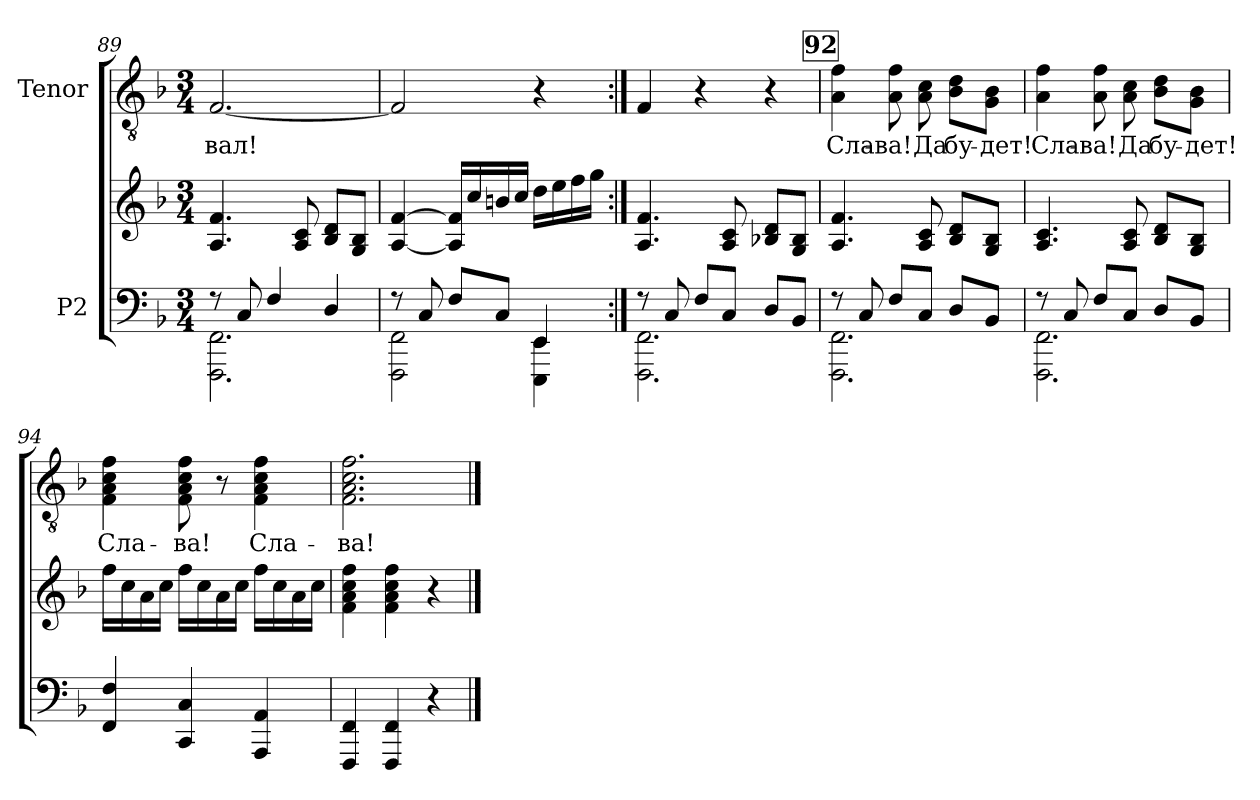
**kern	**kern	**kern	**text
*part2	*part2	*part1	*part1
*staff3	*staff2	*staff1	*staff1
*I"P2	*	*I"Tenor	*
*clefF4	*clefG2	*clefGv2	*
*	*	*ITrd7c12	*
*k[b-]	*k[b-]	*k[b-]	*
*F:	*F:	*F:	*
*M3/4	*M3/4	*M3/4	*
=89	=89	=89	=89
*^	*	*	*
!	!	!	!	!LO:LY:b:color=#000000
8r	2.FFFi\ 2.FFi	4.Ai/ 4.fi	[<2.FFi/	-вал!
8Ci/	.	.	.	.
4Fi/	.	.	.	.
.	.	8Ai/ 8ci	.	.
4Di/	.	8B-i/ 8diL	.	.
.	.	8Gi/ 8B-iJ	.	.
=90	=90	=90	=90	=90
8r	2FFFi\ 2FFi	[<4Ai/ [>4fi	2FFi/]	.
8Ci/	.	.	.	.
8Fi/L	.	16Ai/] 16fi]LL	.	.
.	.	16cci/	.	.
8Ci/J	.	16bni/	.	.
.	.	16cci/JJ	.	.
4EEi/	4EEEi\ 4EEi	16ddi\LL	4r	.
.	.	16eei\	.	.
.	.	16ffi\	.	.
.	.	16ggi\JJ	.	.
=91:|!	=91:|!	=91:|!	=91:|!	=91:|!
8r	2.FFFi\ 2.FFi	4.Ai/ 4.fi	4FFi/	.
8Ci/	.	.	.	.
8Fi/L	.	.	4r	.
8Ci/J	.	8Ai/ 8ci	.	.
8Di/L	.	8B-Xi/ 8diL	4r	.
8BB-i/J	.	8Gi/ 8B-iJ	.	.
!!LO:LB:g=z
!!LO:REH:place=s1:B:color=#000000:enc=box:fs=17.0167:t=92
=92	=92	=92	=92	=92
!	!	!	!	!LO:LY:b:color=#000000
8r	2.FFFi\ 2.FFi	4.Ai/ 4.fi	4AAi\ 4Fi	Сла-
8Ci/	.	.	.	.
!	!	!	!	!LO:LY:b:color=#000000
8Fi/L	.	.	8AAi\ 8Fi	-ва!
!	!	!	!	!LO:LY:b:color=#000000
8Ci/J	.	8Ai/ 8ci	8AAi\ 8Ci	Да
!	!	!	!	!LO:LY:b:color=#000000
8Di/L	.	8B-i/ 8diL	8BB-i\ 8DiL	бу-
!	!	!	!	!LO:LY:b:color=#000000
8BB-i/J	.	8Gi/ 8B-iJ	8GGi\ 8BB-iJ	-дет!
=93	=93	=93	=93	=93
!	!	!	!	!LO:LY:b:color=#000000
8r	2.FFFi\ 2.FFi	4.Ai/ 4.ci	4AAi\ 4Fi	Сла-
8Ci/	.	.	.	.
!	!	!	!	!LO:LY:b:color=#000000
8Fi/L	.	.	8AAi\ 8Fi	-ва!
!	!	!	!	!LO:LY:b:color=#000000
8Ci/J	.	8Ai/ 8ci	8AAi\ 8Ci	Да
!	!	!	!	!LO:LY:b:color=#000000
8Di/L	.	8B-i/ 8diL	8BB-i\ 8DiL	бу-
!	!	!	!	!LO:LY:b:color=#000000
8BB-i/J	.	8Gi/ 8B-iJ	8GGi\ 8BB-iJ	-дет!
*v	*v	*	*	*
=94	=94	=94	=94
!	!	!	!LO:LY:b:color=#000000
4FFi/ 4Fi	16ffi\LL	4FFi\ 4AAi 4Ci 4Fi	Сла-
.	16cci\	.	.
.	16ai\	.	.
.	16cci\JJ	.	.
!	!	!	!LO:LY:b:color=#000000
4CCi/ 4Ci	16ffi\LL	8FFi\ 8AAi 8Ci 8Fi	-ва!
.	16cci\	.	.
.	16ai\	8r	.
.	16cci\JJ	.	.
!	!	!	!LO:LY:b:color=#000000
4AAAi/ 4AAi	16ffi\LL	4FFi\ 4AAi 4Ci 4Fi	Сла-
.	16cci\	.	.
.	16ai\	.	.
.	16cci\JJ	.	.
=95	=95	=95	=95
!	!	!	!LO:LY:b:color=#000000
4FFFi/ 4FFi	4fi\ 4ai 4cci 4ffi	2.FFi\ 2.AAi 2.Ci 2.Fi	-ва!
4FFFi/ 4FFi	4fi\ 4ai 4cci 4ffi	.	.
4r	4r	.	.
==	==	==	==
*-	*-	*-	*-
